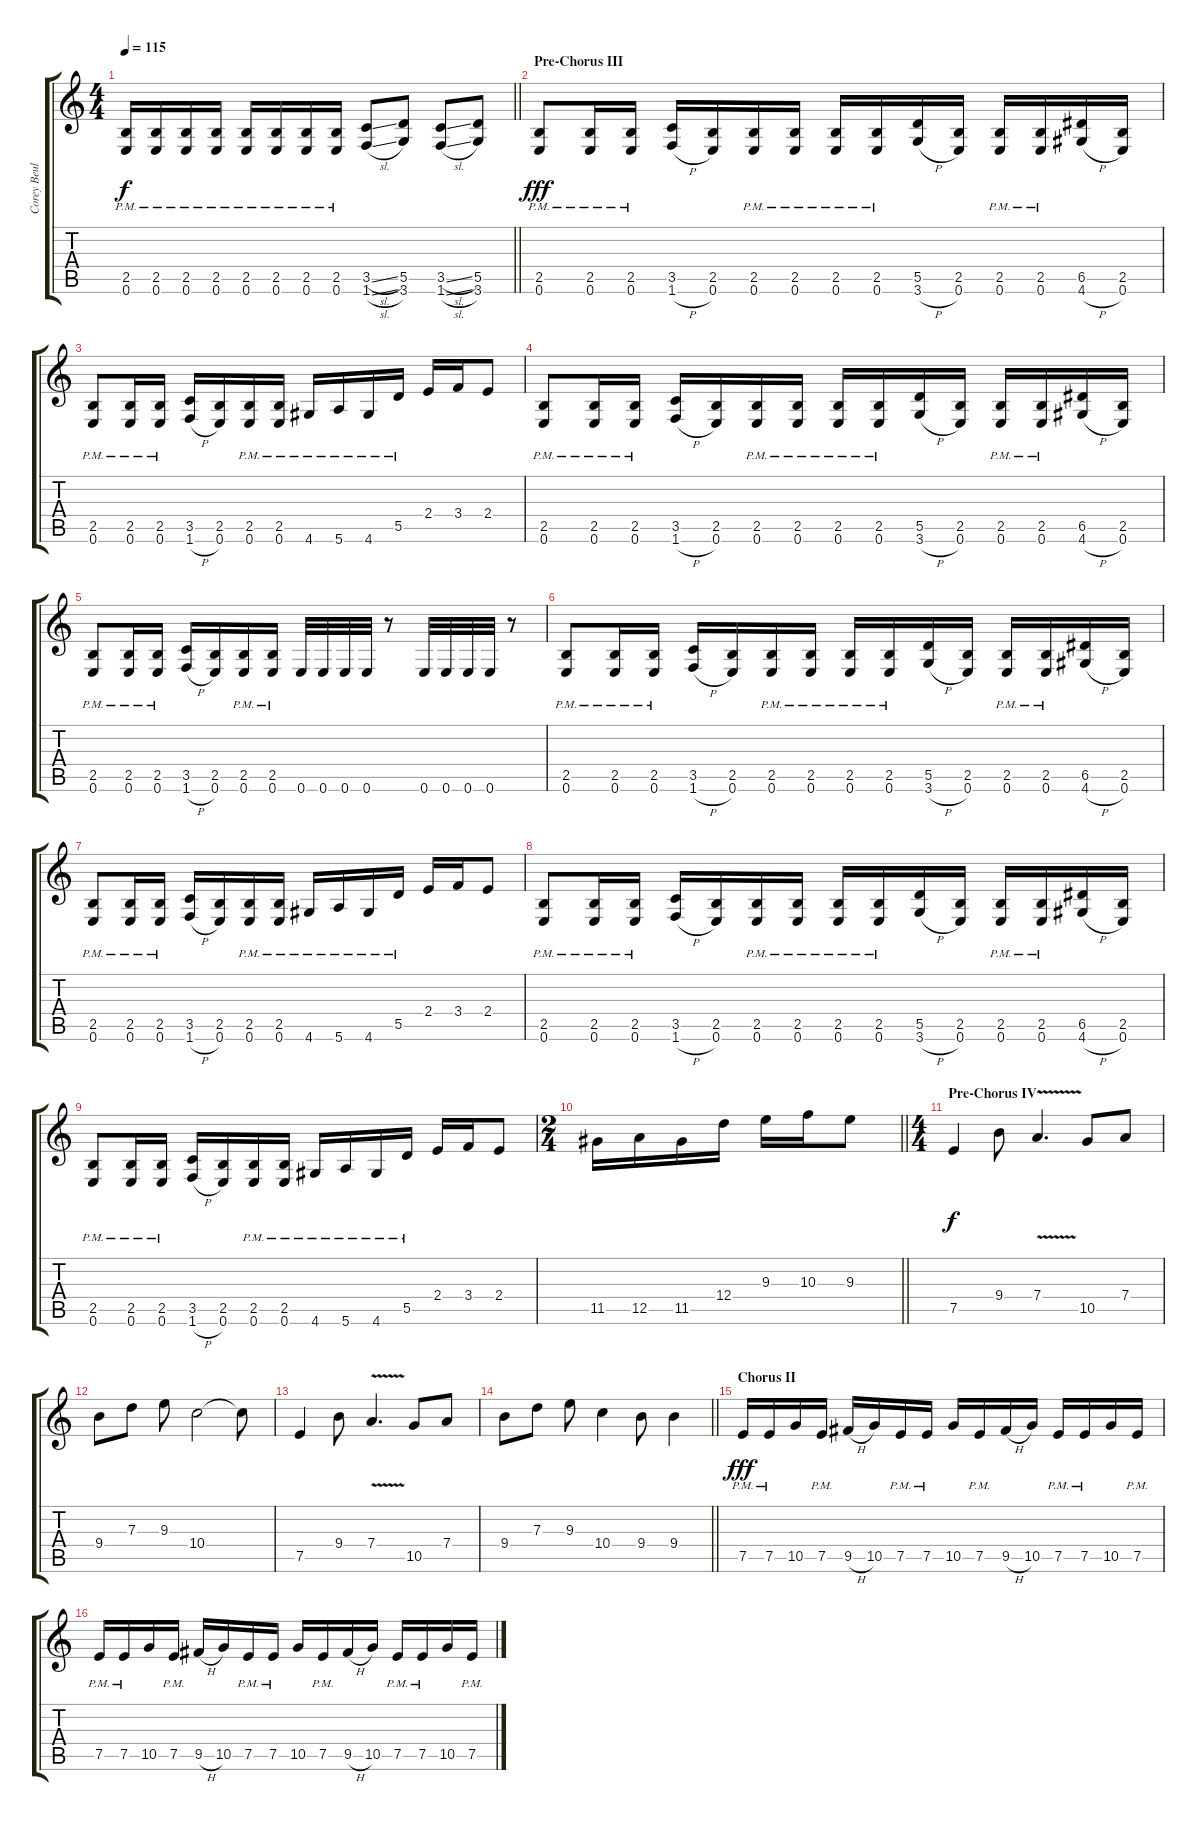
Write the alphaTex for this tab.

\track ("Corey Beulieau" "Corey Beul") {instrument distortionguitar}
\staff {score tabs}
\tuning (E4 B3 G3 D3 A2 E2) {hide}
\ts (4 4)
\tempo 115
\clef g2
\barLineRight lightlight
\ks c
(2.5{pm} 0.6{pm}).16{dy f} (2.5{pm} 0.6{pm}).16 (2.5{pm} 0.6{pm}).16 (2.5{pm} 0.6{pm}).16 (2.5{pm} 0.6{pm}).16 (2.5{pm} 0.6{pm}).16 (2.5{pm} 0.6{pm}).16 (2.5{pm} 0.6{pm}).16 (3.5{sl} 1.6{sl}).8 (5.5 3.6).8 (3.5{sl} 1.6{sl}).8 (5.5 3.6).8 |
\section ("" "Pre-Chorus III")
(2.5{pm} 0.6{pm}).8{dy fff} (2.5{pm} 0.6{pm}).16 (2.5{pm} 0.6{pm}).16 (3.5 1.6{h}).16 (2.5 0.6).16 (2.5{pm} 0.6{pm}).16 (2.5{pm} 0.6{pm}).16 (2.5{pm} 0.6{pm}).16 (2.5{pm} 0.6{pm}).16 (5.5 3.6{h}).16 (2.5 0.6).16 (2.5{pm} 0.6{pm}).16 (2.5{pm} 0.6{pm}).16 (6.5 4.6{h}).16 (2.5 0.6).16 |
(2.5{pm} 0.6{pm}).8 (2.5{pm} 0.6{pm}).16 (2.5{pm} 0.6{pm}).16 (3.5 1.6{h}).16 (2.5 0.6).16 (2.5{pm} 0.6{pm}).16 (2.5{pm} 0.6{pm}).16 4.6{pm}.16 5.6{pm}.16 4.6{pm}.16 5.5{pm}.16 2.4.16 3.4.16 2.4.8 |
(2.5{pm} 0.6{pm}).8 (2.5{pm} 0.6{pm}).16 (2.5{pm} 0.6{pm}).16 (3.5 1.6{h}).16 (2.5 0.6).16 (2.5{pm} 0.6{pm}).16 (2.5{pm} 0.6{pm}).16 (2.5{pm} 0.6{pm}).16 (2.5{pm} 0.6{pm}).16 (5.5 3.6{h}).16 (2.5 0.6).16 (2.5{pm} 0.6{pm}).16 (2.5{pm} 0.6{pm}).16 (6.5 4.6{h}).16 (2.5 0.6).16 |
(2.5{pm} 0.6{pm}).8 (2.5{pm} 0.6{pm}).16 (2.5{pm} 0.6{pm}).16 (3.5 1.6{h}).16 (2.5 0.6).16 (2.5{pm} 0.6{pm}).16 (2.5{pm} 0.6{pm}).16 0.6.32 0.6.32 0.6.32 0.6.32 r.8 0.6.32 0.6.32 0.6.32 0.6.32 r.8 |
(2.5{pm} 0.6{pm}).8 (2.5{pm} 0.6{pm}).16 (2.5{pm} 0.6{pm}).16 (3.5 1.6{h}).16 (2.5 0.6).16 (2.5{pm} 0.6{pm}).16 (2.5{pm} 0.6{pm}).16 (2.5{pm} 0.6{pm}).16 (2.5{pm} 0.6{pm}).16 (5.5 3.6{h}).16 (2.5 0.6).16 (2.5{pm} 0.6{pm}).16 (2.5{pm} 0.6{pm}).16 (6.5 4.6{h}).16 (2.5 0.6).16 |
(2.5{pm} 0.6{pm}).8 (2.5{pm} 0.6{pm}).16 (2.5{pm} 0.6{pm}).16 (3.5 1.6{h}).16 (2.5 0.6).16 (2.5{pm} 0.6{pm}).16 (2.5{pm} 0.6{pm}).16 4.6{pm}.16 5.6{pm}.16 4.6{pm}.16 5.5{pm}.16 2.4.16 3.4.16 2.4.8 |
(2.5{pm} 0.6{pm}).8 (2.5{pm} 0.6{pm}).16 (2.5{pm} 0.6{pm}).16 (3.5 1.6{h}).16 (2.5 0.6).16 (2.5{pm} 0.6{pm}).16 (2.5{pm} 0.6{pm}).16 (2.5{pm} 0.6{pm}).16 (2.5{pm} 0.6{pm}).16 (5.5 3.6{h}).16 (2.5 0.6).16 (2.5{pm} 0.6{pm}).16 (2.5{pm} 0.6{pm}).16 (6.5 4.6{h}).16 (2.5 0.6).16 |
(2.5{pm} 0.6{pm}).8 (2.5{pm} 0.6{pm}).16 (2.5{pm} 0.6{pm}).16 (3.5 1.6{h}).16 (2.5 0.6).16 (2.5{pm} 0.6{pm}).16 (2.5{pm} 0.6{pm}).16 4.6{pm}.16 5.6{pm}.16 4.6{pm}.16 5.5{pm}.16 2.4.16 3.4.16 2.4.8 |
\ts (2 4)
\barLineRight lightlight
11.5.16 12.5.16 11.5.16 12.4.16 9.3.16 10.3.16 9.3.8 |
\ts (4 4)
\section ("" "Pre-Chorus IV")
7.5.4{dy f} 9.4.8 7.4{v}.4{d} 10.5.8 7.4.8 |
9.4.8 7.3.8 9.3.8 10.4.2 10.4{t}.8 |
7.5.4 9.4.8 7.4{v}.4{d} 10.5.8 7.4.8 |
\barLineRight lightlight
9.4.8 7.3.8 9.3.8 10.4.4 9.4.8 9.4.4 |
\section ("" "Chorus II")
7.5{pm}.16{dy fff} 7.5{pm}.16 10.5.16 7.5{pm}.16 9.5{h}.16 10.5.16 7.5{pm}.16 7.5{pm}.16 10.5.16 7.5{pm}.16 9.5{h}.16 10.5.16 7.5{pm}.16 7.5{pm}.16 10.5.16 7.5{pm}.16 |
7.5{pm}.16 7.5{pm}.16 10.5.16 7.5{pm}.16 9.5{h}.16 10.5.16 7.5{pm}.16 7.5{pm}.16 10.5.16 7.5{pm}.16 9.5{h}.16 10.5.16 7.5{pm}.16 7.5{pm}.16 10.5.16 7.5{pm}.16
